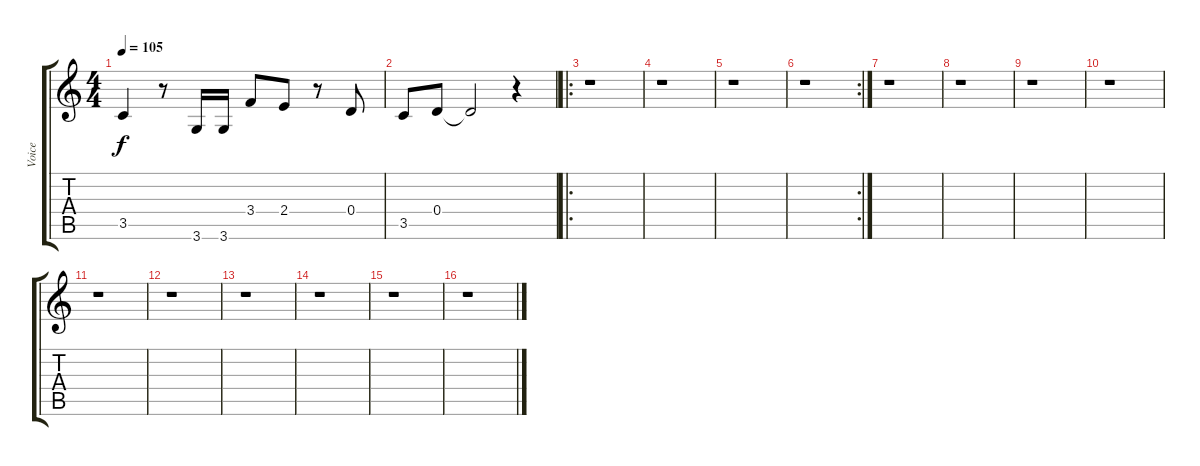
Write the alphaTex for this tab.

\track ("Voice" "Voice") {instrument viola}
\staff {score tabs}
\tuning (E5 B4 G4 D4 A3 E3) {hide}
\ts (4 4)
\tempo 105
\clef g2
\ks c
3.5{t}.4{dy f} r.8 3.6.16 3.6.16 3.4.8 2.4.8 r.8 0.4.8 |
3.5.8 0.4.8 0.4{t}.2 r.4 |
\ro
r.1 |
r.1 |
r.1 |
\rc 2
r.1 |
r.1 |
r.1 |
r.1 |
r.1 |
r.1 |
r.1 |
r.1 |
r.1 |
r.1 |
r.1
